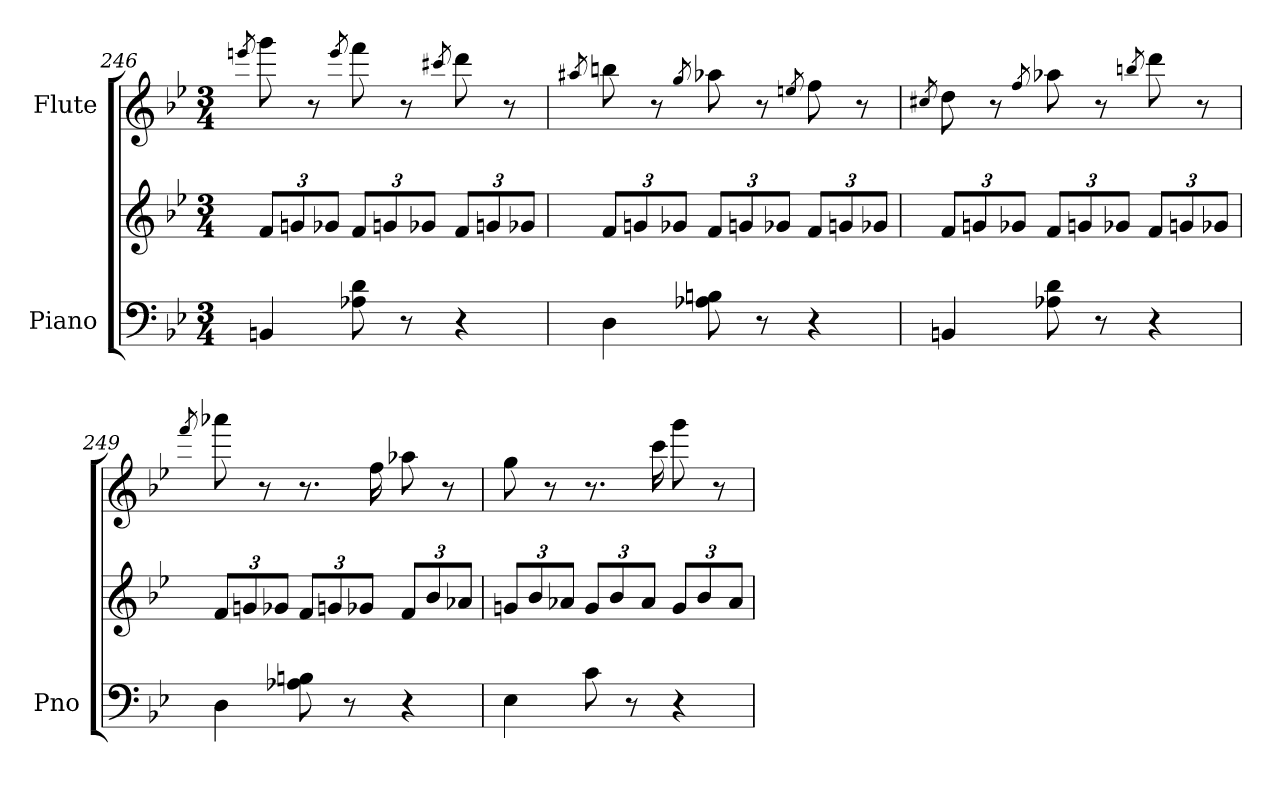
**kern	**kern	**kern
*part2	*part2	*part1
*staff3	*staff2	*staff1
*I"Piano	*	*I"Flute
*I'Pno	*	*
!!LO:LB:g=z
*clefF4	*clefG2	*clefG2
*k[b-e-]	*k[b-e-]	*k[b-e-]
*B-:	*B-:	*B-:
*M3/4	*M3/4	*M3/4
=246	=246	=246
.	.	8qeeen/
*	*Xbrackettup	*
4BBn/	12f/L	8ggg\
.	12gni/	.
.	.	8r
.	12g-X/J	.
.	.	8qeee/
8A-X\ 8d\	12f/L	8fff\
.	12gn/	.
8r	.	8r
.	12g-X/J	.
.	.	8qccc#X/
4r	12f/L	8ddd\
.	12gn/	.
.	.	8r
.	12g-X/J	.
=247	=247	=247
.	.	8qaa#X/
4D\	12f/L	8bbn\
.	12gni/	.
.	.	8r
.	12g-X/J	.
.	.	8qgg/
8A-X\ 8Bn\	12f/L	8aa-X\
.	12gn/	.
8r	.	8r
.	12g-X/J	.
.	.	8qeen/
4r	12f/L	8ff\
.	12gn/	.
.	.	8r
.	12g-X/J	.
!!LO:LB:g=z
=248	=248	=248
.	.	8qcc#X/
4BBn/	12f/L	8dd\
.	12gni/	.
.	.	8r
.	12g-X/J	.
.	.	8qff/
8A-X\ 8d\	12f/L	8aa-X\
.	12gn/	.
8r	.	8r
.	12g-X/J	.
.	.	8qbbn/
4r	12f/L	8ddd\
.	12gn/	.
.	.	8r
.	12g-X/J	.
=249	=249	=249
.	.	8qfff/
4D\	12f/L	8aaa-X\
.	12gni/	.
.	.	8r
.	12g-X/J	.
8A-X\ 8Bn\	12f/L	8.r
.	12gn/	.
8r	.	.
.	12g-X/J	.
.	.	16ff\
4r	12f/L	8aa-X\
.	12b-i/	.
.	.	8r
.	12a-X/J	.
!!LO:LB:g=z
=250	=250	=250
4E-\	12gni/L	8gg\
.	12b-/	.
.	.	8r
.	12a-X/J	.
8c\	12g/L	8.r
.	12b-/	.
8r	.	.
.	12a-/J	.
.	.	16ccc\
4r	12g/L	8ggg\
.	12b-/	.
.	.	8r
.	12a-/J	.
=	=	=
*-	*-	*-
